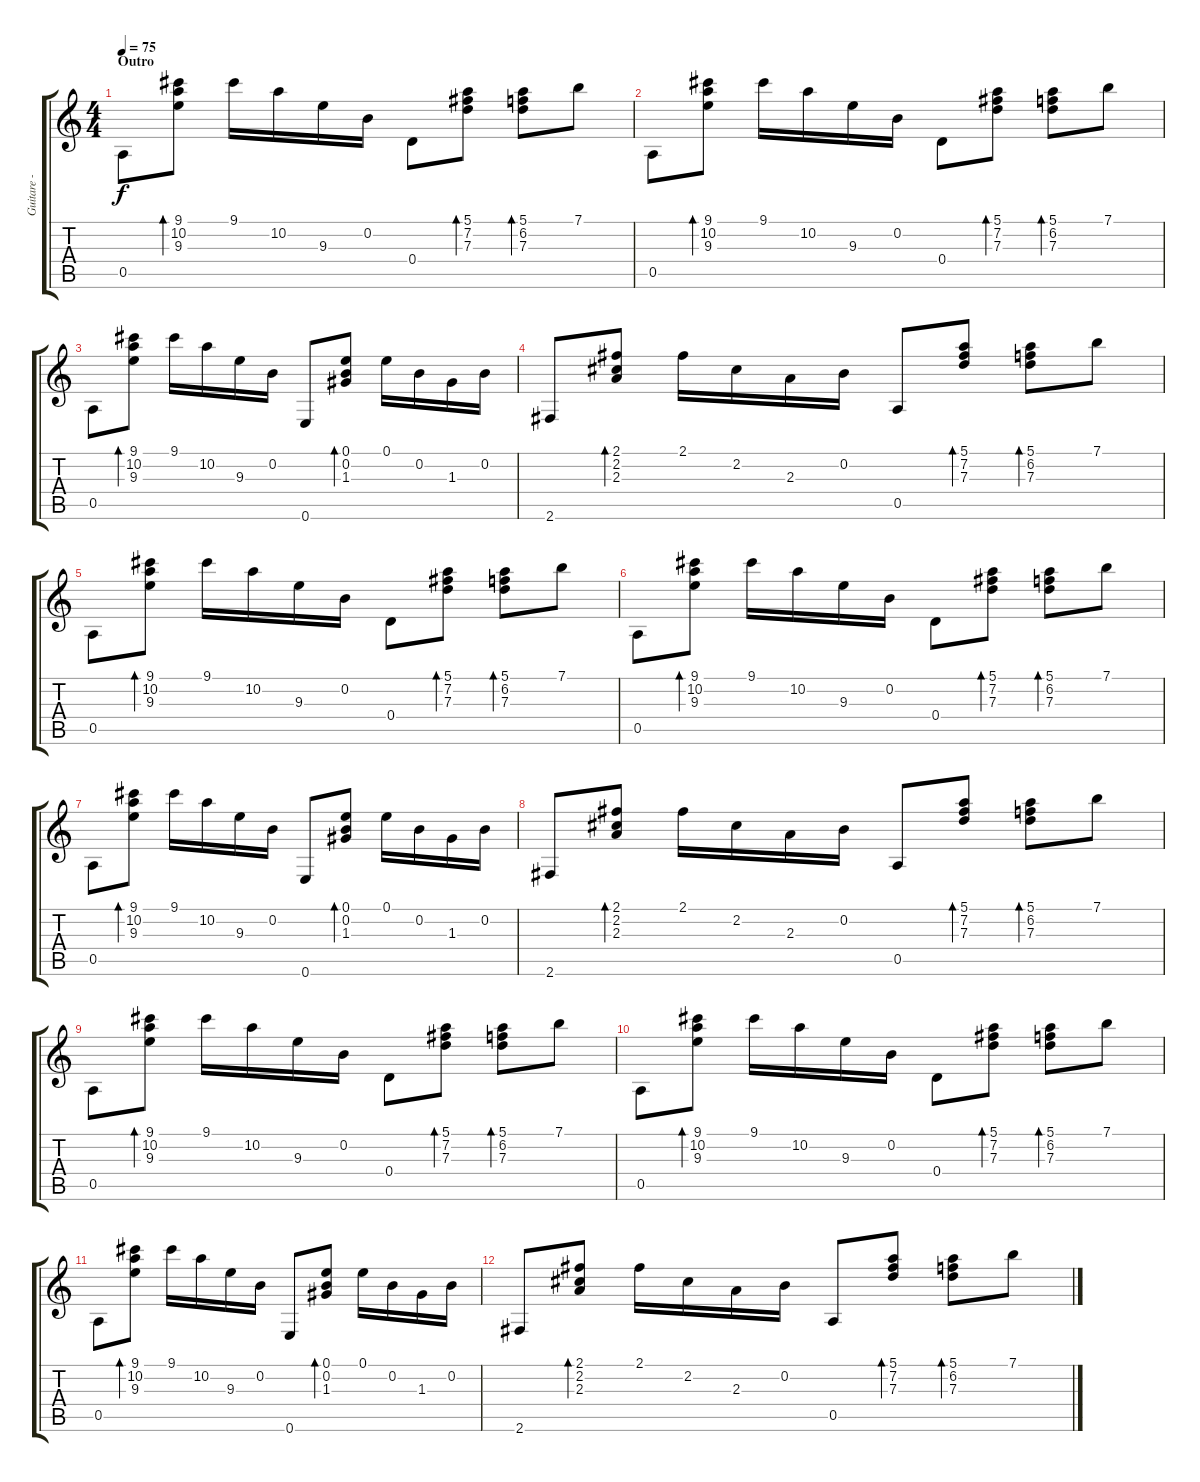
\track ("Guitare - Matthew Bellamy" "Guitare - ") {instrument acousticguitarnylon}
\staff {score tabs}
\tuning (E4 B3 G3 D3 A2 E2) {hide}
\ts (4 4)
\section ("" "Outro")
\tempo 75
\clef g2
\ks c
0.5.8{dy f} (9.1 10.2 9.3).8{bd 120} 9.1.16 10.2.16 9.3.16 0.2.16 0.4.8 (5.1 7.2 7.3).8{bd 120} (5.1 6.2 7.3).8{bd 120} 7.1.8 |
0.5.8 (9.1 10.2 9.3).8{bd 120} 9.1.16 10.2.16 9.3.16 0.2.16 0.4.8 (5.1 7.2 7.3).8{bd 120} (5.1 6.2 7.3).8{bd 120} 7.1.8 |
0.5.8 (9.1 10.2 9.3).8{bd 120} 9.1.16 10.2.16 9.3.16 0.2.16 0.6.8 (0.1 0.2 1.3).8{bd 120} 0.1.16 0.2.16 1.3.16 0.2.16 |
2.6.8 (2.1 2.2 2.3).8{bd 120} 2.1.16 2.2.16 2.3.16 0.2.16 0.5.8 (5.1 7.2 7.3).8{bd 120} (5.1 6.2 7.3).8{bd 120} 7.1.8 |
0.5.8 (9.1 10.2 9.3).8{bd 120} 9.1.16 10.2.16 9.3.16 0.2.16 0.4.8 (5.1 7.2 7.3).8{bd 120} (5.1 6.2 7.3).8{bd 120} 7.1.8 |
0.5.8 (9.1 10.2 9.3).8{bd 120} 9.1.16 10.2.16 9.3.16 0.2.16 0.4.8 (5.1 7.2 7.3).8{bd 120} (5.1 6.2 7.3).8{bd 120} 7.1.8 |
0.5.8 (9.1 10.2 9.3).8{bd 120} 9.1.16 10.2.16 9.3.16 0.2.16 0.6.8 (0.1 0.2 1.3).8{bd 120} 0.1.16 0.2.16 1.3.16 0.2.16 |
2.6.8 (2.1 2.2 2.3).8{bd 120} 2.1.16 2.2.16 2.3.16 0.2.16 0.5.8 (5.1 7.2 7.3).8{bd 120} (5.1 6.2 7.3).8{bd 120} 7.1.8 |
0.5.8 (9.1 10.2 9.3).8{bd 120} 9.1.16 10.2.16 9.3.16 0.2.16 0.4.8 (5.1 7.2 7.3).8{bd 120} (5.1 6.2 7.3).8{bd 120} 7.1.8 |
0.5.8 (9.1 10.2 9.3).8{bd 120} 9.1.16 10.2.16 9.3.16 0.2.16 0.4.8 (5.1 7.2 7.3).8{bd 120} (5.1 6.2 7.3).8{bd 120} 7.1.8 |
0.5.8 (9.1 10.2 9.3).8{bd 120} 9.1.16 10.2.16 9.3.16 0.2.16 0.6.8 (0.1 0.2 1.3).8{bd 120} 0.1.16 0.2.16 1.3.16 0.2.16 |
2.6.8 (2.1 2.2 2.3).8{bd 120} 2.1.16 2.2.16 2.3.16 0.2.16 0.5.8 (5.1 7.2 7.3).8{bd 120} (5.1 6.2 7.3).8{bd 120} 7.1.8
